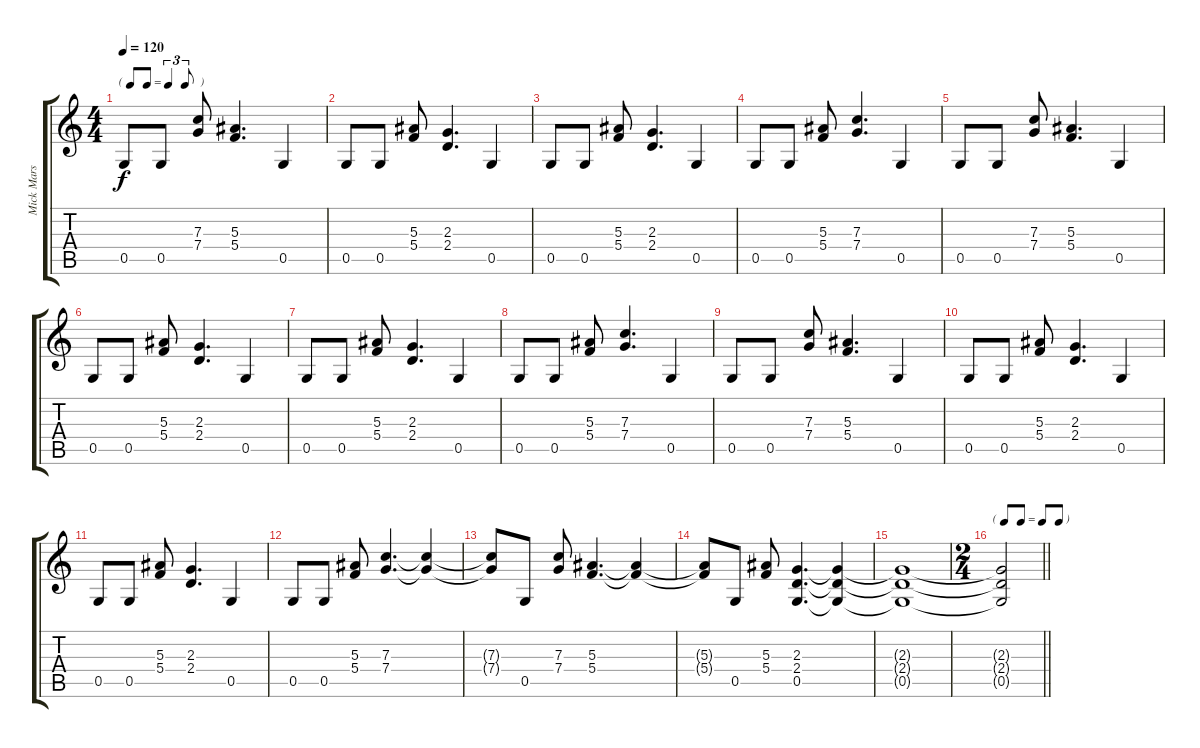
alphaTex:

\track ("Mick Mars - Lead Guitar" "Mick Mars ") {instrument distortionguitar}
\staff {score tabs}
\tuning (D4 A3 F3 C3 G2 D2) {hide}
\ts (4 4)
\tf triplet8th
\tempo 120
\clef g2
\ks c
0.5.8{dy f} 0.5.8 (7.3 7.4).8 (5.3 5.4).4{d} 0.5.4 |
0.5.8 0.5.8 (5.3 5.4).8 (2.3 2.4).4{d} 0.5.4 |
0.5.8 0.5.8 (5.3 5.4).8 (2.3 2.4).4{d} 0.5.4 |
0.5.8 0.5.8 (5.3 5.4).8 (7.3 7.4).4{d} 0.5.4 |
0.5.8 0.5.8 (7.3 7.4).8 (5.3 5.4).4{d} 0.5.4 |
0.5.8 0.5.8 (5.3 5.4).8 (2.3 2.4).4{d} 0.5.4 |
0.5.8 0.5.8 (5.3 5.4).8 (2.3 2.4).4{d} 0.5.4 |
0.5.8 0.5.8 (5.3 5.4).8 (7.3 7.4).4{d} 0.5.4 |
0.5.8 0.5.8 (7.3 7.4).8 (5.3 5.4).4{d} 0.5.4 |
0.5.8 0.5.8 (5.3 5.4).8 (2.3 2.4).4{d} 0.5.4 |
0.5.8 0.5.8 (5.3 5.4).8 (2.3 2.4).4{d} 0.5.4 |
0.5.8 0.5.8 (5.3 5.4).8 (7.3 7.4).4{d} (7.3{t} 7.4{t}).4 |
(7.3{t} 7.4{t}).8 0.5.8 (7.3 7.4).8 (5.3 5.4).4{d} (5.3{t} 5.4{t}).4 |
(5.3{t} 5.4{t}).8 0.5.8 (5.3 5.4).8 (2.3 2.4 0.5).4{d} (2.3{t} 2.4{t} 0.5{t}).4 |
(2.3{t} 2.4{t} 0.5{t}).1 |
\ts (2 4)
\tf none
\barLineRight lightlight
(2.3{t} 2.4{t} 0.5{t}).2
